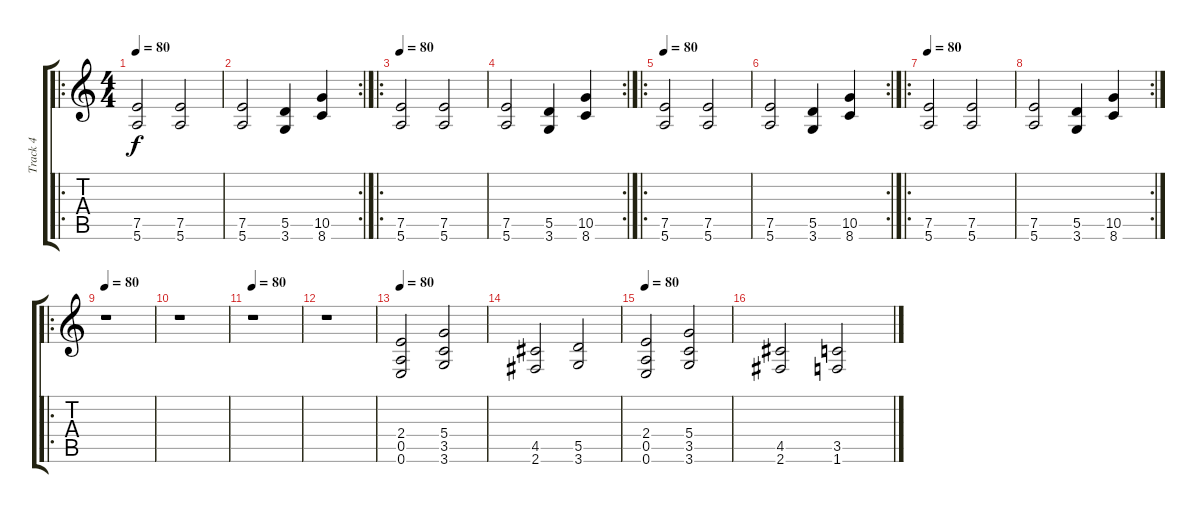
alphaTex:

\track ("Track 4" "Track 4") {instrument distortionguitar}
\staff {score tabs}
\tuning (E4 B3 G3 D3 A2 E2) {hide}
\ro
\ts (4 4)
\tempo 80
\clef g2
\ks c
(7.5 5.6).2{dy f volume 12} (7.5 5.6).2 |
\rc 2
(7.5 5.6).2 (5.5 3.6).4 (10.5 8.6).4 |
\ro
\tempo 80
(7.5 5.6).2{volume 12} (7.5 5.6).2 |
\rc 2
(7.5 5.6).2 (5.5 3.6).4 (10.5 8.6).4 |
\ro
\tempo 80
(7.5 5.6).2{volume 12} (7.5 5.6).2 |
\rc 2
(7.5 5.6).2 (5.5 3.6).4 (10.5 8.6).4 |
\ro
\tempo 80
(7.5 5.6).2{volume 12} (7.5 5.6).2 |
\rc 2
(7.5 5.6).2 (5.5 3.6).4 (10.5 8.6).4 |
\ro
\tempo 80
r.1 |
r.1 |
\tempo 80
r.1 |
r.1 |
\tempo 80
(2.4 0.5 0.6).2 (5.4 3.5 3.6).2 |
(4.5 2.6).2 (5.5 3.6).2 |
\tempo 80
(2.4 0.5 0.6).2 (5.4 3.5 3.6).2 |
(4.5 2.6).2 (3.5 1.6).2
